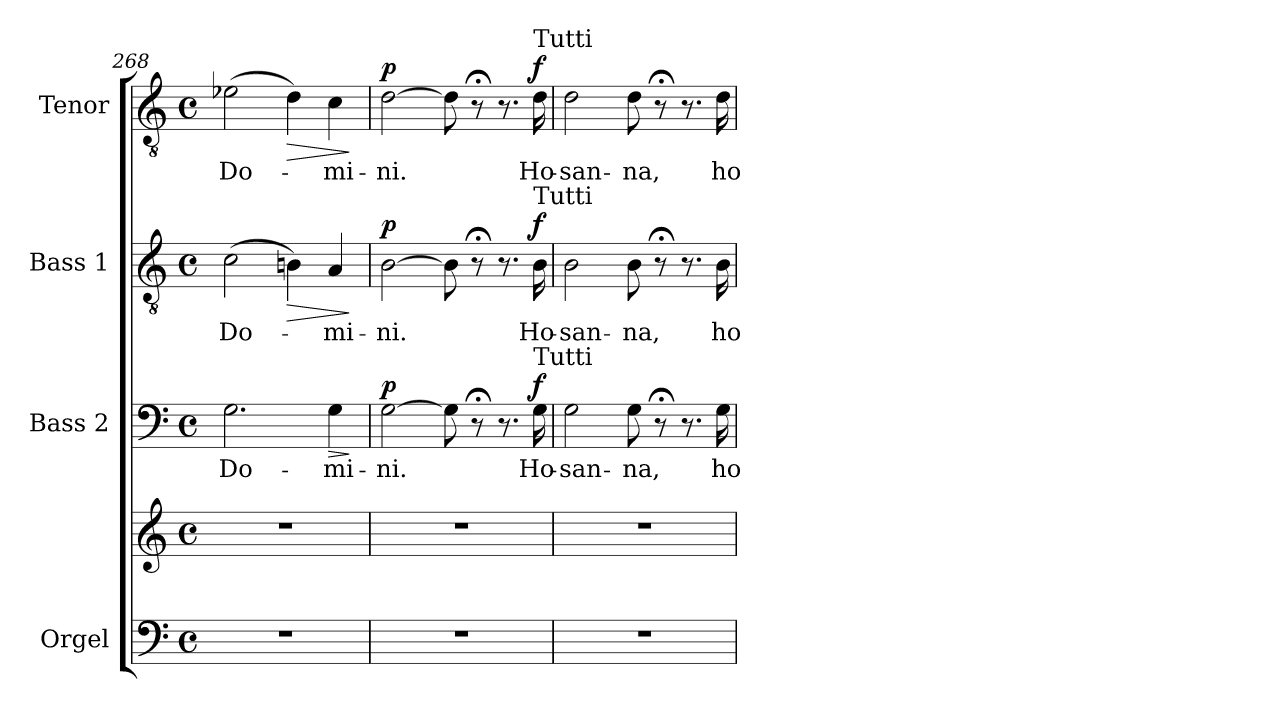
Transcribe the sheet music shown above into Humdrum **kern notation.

**kern	**kern	**kern	**text	**dynam	**kern	**text	**dynam	**kern	**text	**dynam
*part4	*part4	*part3	*part3	*part3	*part2	*part2	*part2	*part1	*part1	*part1
*staff5	*staff4	*staff3	*staff3	*staff3	*staff2	*staff2	*staff2	*staff1	*staff1	*staff1
*I"Orgel	*	*I"Bass 2	*	*	*I"Bass 1	*	*	*I"Tenor	*	*
*I'Org.	*	*I'B. 2	*	*	*I'B. 1	*	*	*I'T.	*	*
*clefF4	*clefG2	*clefF4	*	*	*clefGv2	*	*	*clefGv2	*	*
*k[]	*k[]	*k[]	*	*	*k[]	*	*	*k[]	*	*
*C:	*C:	*C:	*	*	*C:	*	*	*C:	*	*
*M4/4	*M4/4	*M4/4	*	*	*M4/4	*	*	*M4/4	*	*
*met(c)	*met(c)	*met(c)	*	*	*met(c)	*	*	*met(c)	*	*
=268	=268	=268	=268	=268	=268	=268	=268	=268	=268	=268
!	!	!	!LO:LY:b	!	!	!LO:LY:b	!	!	!LO:LY:b	!
1r	1r	2.G\	Do-	.	(>2c\	Do-	.	(>2e-X\	Do-	.
!	!	!	!	!	!	!	!LO:HP:b	!	!	!LO:HP:b
.	.	.	.	.	4Bn\)	.	>	4d\)	.	>
!	!	!	!LO:LY:b	!LO:HP:b	!	!LO:LY:b	!	!	!LO:LY:b	!
.	.	4G\	-mi-	>	4A/	-mi-	.	4c\	-mi-	.
.	.	.	.	]	.	.	]	.	.	]
=269	=269	=269	=269	=269	=269	=269	=269	=269	=269	=269
!	!	!	!LO:LY:b	!LO:DY:a	!	!LO:LY:b	!LO:DY:a	!	!LO:LY:b	!LO:DY:a
1r	1r	[2G\	-ni.	p	[2B\	-ni.	p	[2d\	-ni.	p
.	.	8G\]	.	.	8B\]	.	.	8d\]	.	.
.	.	8r;<	.	.	8r;<	.	.	8r;<	.	.
.	.	8.r	.	.	8.r	.	.	8.r	.	.
!	!	!	!	!	!	!	!	!LO:TX:a:t=Tutti	!	!
!	!	!	!	!	!LO:TX:a:t=Tutti	!	!	!	!	!
!	!	!LO:TX:a:t=Tutti	!	!	!	!	!	!	!	!
!	!	!	!LO:LY:b	!LO:DY:a	!	!LO:LY:b	!LO:DY:a	!	!LO:LY:b	!LO:DY:a
.	.	16G\	Ho-	f	16B\	Ho-	f	16d\	Ho-	f
=270	=270	=270	=270	=270	=270	=270	=270	=270	=270	=270
!	!	!	!LO:LY:b	!	!	!LO:LY:b	!	!	!LO:LY:b	!
1r	1r	2G\	-san-	.	2B\	-san-	.	2d\	-san-	.
!	!	!	!LO:LY:b	!	!	!LO:LY:b	!	!	!LO:LY:b	!
.	.	8G\	-na,	.	8B\	-na,	.	8d\	-na,	.
.	.	8r;<	.	.	8r;<	.	.	8r;<	.	.
.	.	8.r	.	.	8.r	.	.	8.r	.	.
!	!	!	!LO:LY:b	!	!	!LO:LY:b	!	!	!LO:LY:b	!
.	.	16G\	ho-	.	16B\	ho-	.	16d\	ho-	.
=	=	=	=	=	=	=	=	=	=	=
*-	*-	*-	*-	*-	*-	*-	*-	*-	*-	*-
